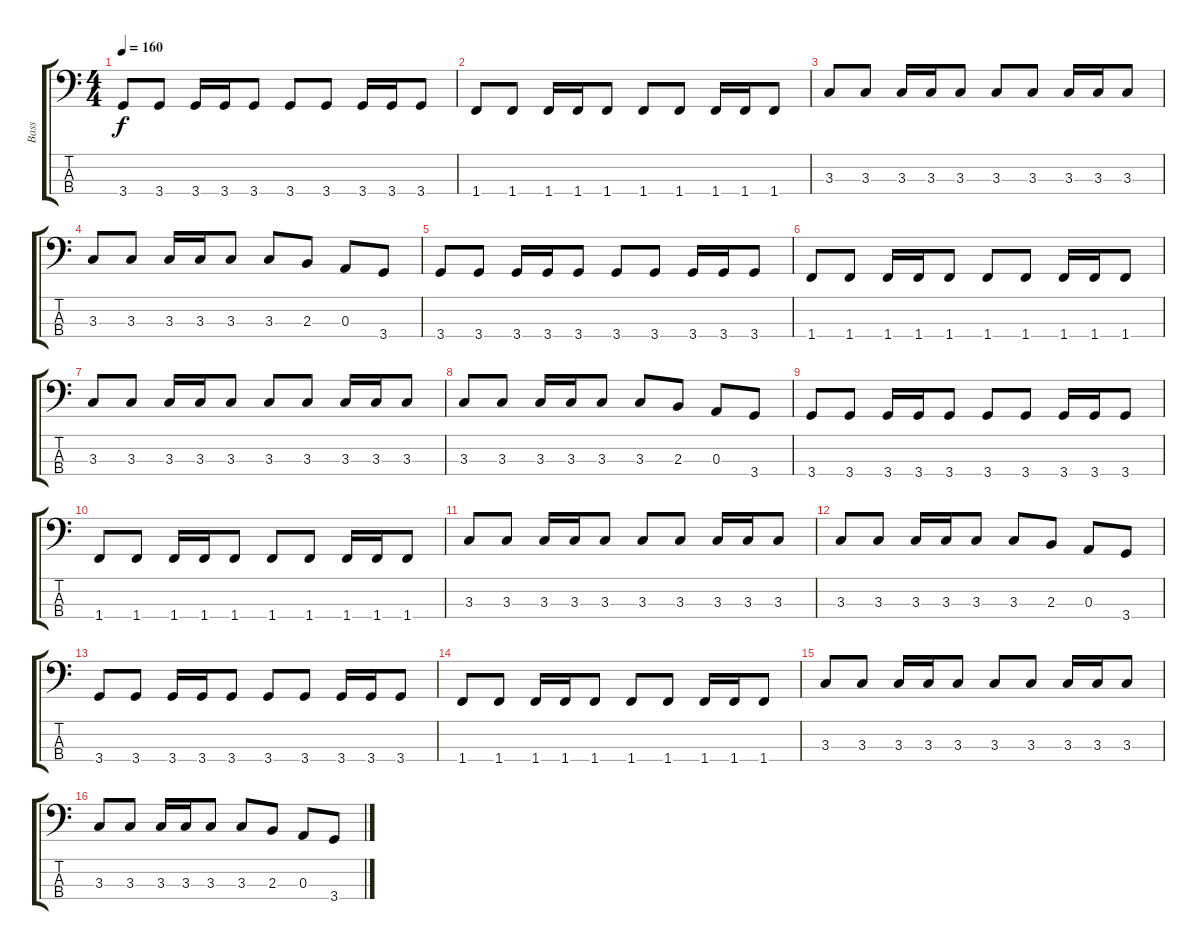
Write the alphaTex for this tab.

\track ("Bass" "Bass") {instrument electricbasspick}
\staff {score tabs}
\tuning (G2 D2 A1 E1) {hide}
\ts (4 4)
\tempo 160
\clef f4
\ks c
3.4.8{dy f} 3.4.8 3.4.16 3.4.16 3.4.8 3.4.8 3.4.8 3.4.16 3.4.16 3.4.8 |
1.4.8 1.4.8 1.4.16 1.4.16 1.4.8 1.4.8 1.4.8 1.4.16 1.4.16 1.4.8 |
3.3.8 3.3.8 3.3.16 3.3.16 3.3.8 3.3.8 3.3.8 3.3.16 3.3.16 3.3.8 |
3.3.8 3.3.8 3.3.16 3.3.16 3.3.8 3.3.8 2.3.8 0.3.8 3.4.8 |
3.4.8 3.4.8 3.4.16 3.4.16 3.4.8 3.4.8 3.4.8 3.4.16 3.4.16 3.4.8 |
1.4.8 1.4.8 1.4.16 1.4.16 1.4.8 1.4.8 1.4.8 1.4.16 1.4.16 1.4.8 |
3.3.8 3.3.8 3.3.16 3.3.16 3.3.8 3.3.8 3.3.8 3.3.16 3.3.16 3.3.8 |
3.3.8 3.3.8 3.3.16 3.3.16 3.3.8 3.3.8 2.3.8 0.3.8 3.4.8 |
3.4.8 3.4.8 3.4.16 3.4.16 3.4.8 3.4.8 3.4.8 3.4.16 3.4.16 3.4.8 |
1.4.8 1.4.8 1.4.16 1.4.16 1.4.8 1.4.8 1.4.8 1.4.16 1.4.16 1.4.8 |
3.3.8 3.3.8 3.3.16 3.3.16 3.3.8 3.3.8 3.3.8 3.3.16 3.3.16 3.3.8 |
3.3.8 3.3.8 3.3.16 3.3.16 3.3.8 3.3.8 2.3.8 0.3.8 3.4.8 |
3.4.8 3.4.8 3.4.16 3.4.16 3.4.8 3.4.8 3.4.8 3.4.16 3.4.16 3.4.8 |
1.4.8 1.4.8 1.4.16 1.4.16 1.4.8 1.4.8 1.4.8 1.4.16 1.4.16 1.4.8 |
3.3.8 3.3.8 3.3.16 3.3.16 3.3.8 3.3.8 3.3.8 3.3.16 3.3.16 3.3.8 |
3.3.8 3.3.8 3.3.16 3.3.16 3.3.8 3.3.8 2.3.8 0.3.8 3.4.8
